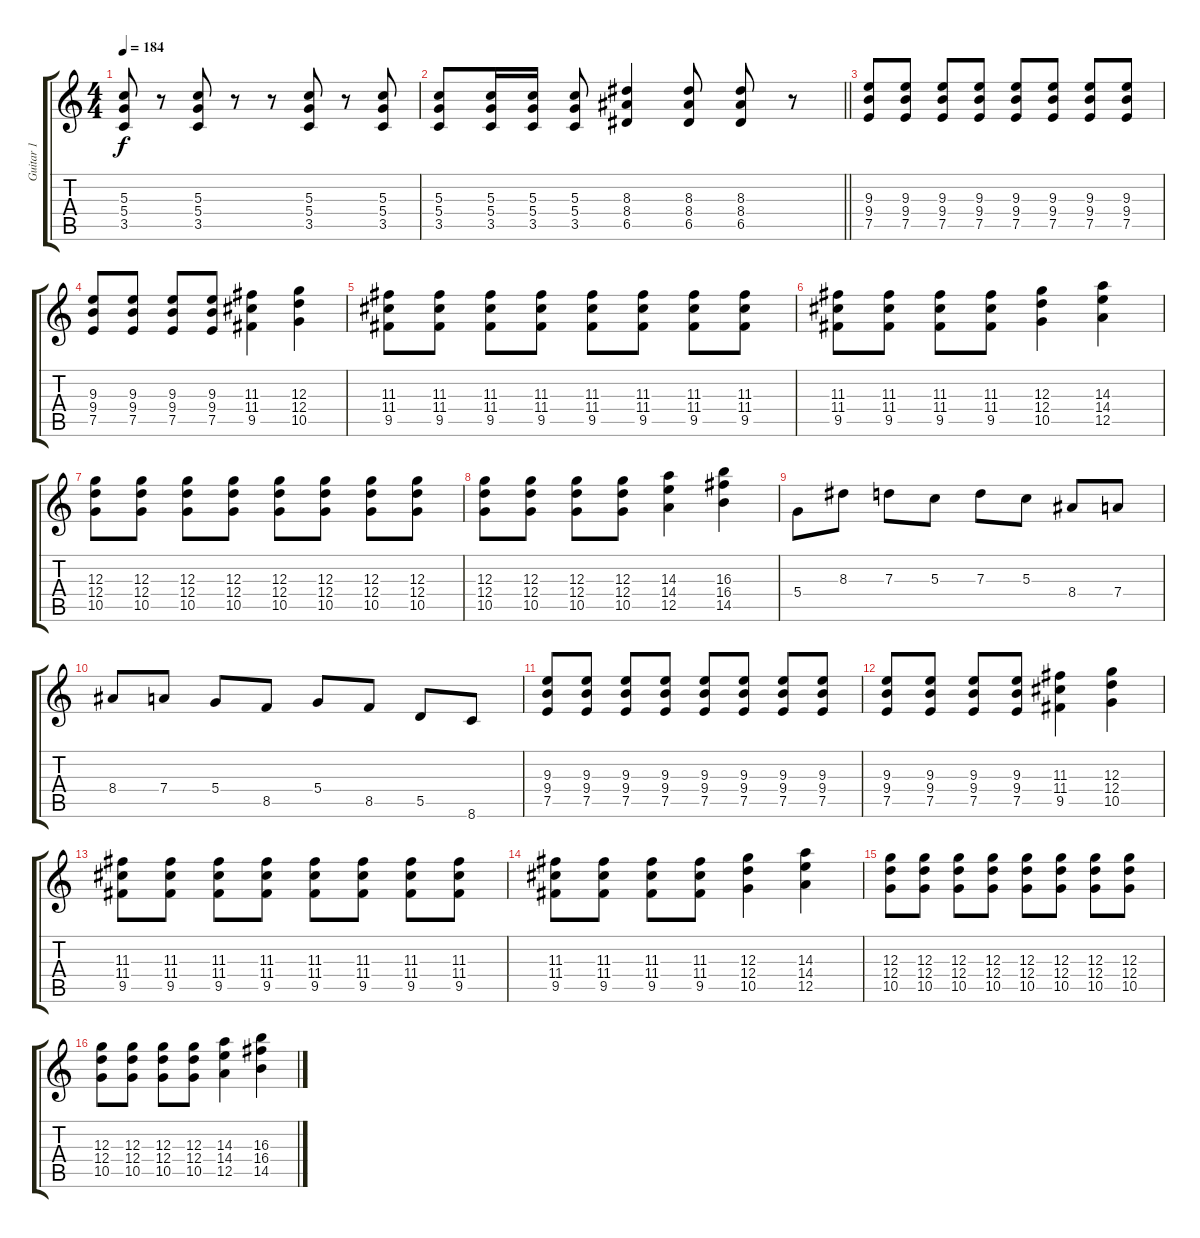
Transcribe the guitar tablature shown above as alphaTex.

\track ("Guitar 1" "Guitar 1") {instrument distortionguitar}
\staff {score tabs}
\tuning (E4 B3 G3 D3 A2 E2) {hide}
\ts (4 4)
\tempo 184
\clef g2
\ks c
(5.3 5.4 3.5).8{dy f} r.8 (5.3 5.4 3.5).8 r.8 r.8 (5.3 5.4 3.5).8 r.8 (5.3 5.4 3.5).8 |
\barLineRight lightlight
(5.3 5.4 3.5).8 (5.3 5.4 3.5).16 (5.3 5.4 3.5).16 (5.3 5.4 3.5).8 (8.3 8.4 6.5).4 (8.3 8.4 6.5).8 (8.3 8.4 6.5).8 r.8 |
(9.3 9.4 7.5).8 (9.3 9.4 7.5).8 (9.3 9.4 7.5).8 (9.3 9.4 7.5).8 (9.3 9.4 7.5).8 (9.3 9.4 7.5).8 (9.3 9.4 7.5).8 (9.3 9.4 7.5).8 |
(9.3 9.4 7.5).8 (9.3 9.4 7.5).8 (9.3 9.4 7.5).8 (9.3 9.4 7.5).8 (11.3 11.4 9.5).4 (12.3 12.4 10.5).4 |
(11.3 11.4 9.5).8 (11.3 11.4 9.5).8 (11.3 11.4 9.5).8 (11.3 11.4 9.5).8 (11.3 11.4 9.5).8 (11.3 11.4 9.5).8 (11.3 11.4 9.5).8 (11.3 11.4 9.5).8 |
(11.3 11.4 9.5).8 (11.3 11.4 9.5).8 (11.3 11.4 9.5).8 (11.3 11.4 9.5).8 (12.3 12.4 10.5).4 (14.3 14.4 12.5).4 |
(12.3 12.4 10.5).8 (12.3 12.4 10.5).8 (12.3 12.4 10.5).8 (12.3 12.4 10.5).8 (12.3 12.4 10.5).8 (12.3 12.4 10.5).8 (12.3 12.4 10.5).8 (12.3 12.4 10.5).8 |
(12.3 12.4 10.5).8 (12.3 12.4 10.5).8 (12.3 12.4 10.5).8 (12.3 12.4 10.5).8 (14.3 14.4 12.5).4 (16.3 16.4 14.5).4 |
5.4.8 8.3.8 7.3.8 5.3.8 7.3.8 5.3.8 8.4.8 7.4.8 |
8.4.8 7.4.8 5.4.8 8.5.8 5.4.8 8.5.8 5.5.8 8.6.8 |
(9.3 9.4 7.5).8 (9.3 9.4 7.5).8 (9.3 9.4 7.5).8 (9.3 9.4 7.5).8 (9.3 9.4 7.5).8 (9.3 9.4 7.5).8 (9.3 9.4 7.5).8 (9.3 9.4 7.5).8 |
(9.3 9.4 7.5).8 (9.3 9.4 7.5).8 (9.3 9.4 7.5).8 (9.3 9.4 7.5).8 (11.3 11.4 9.5).4 (12.3 12.4 10.5).4 |
(11.3 11.4 9.5).8 (11.3 11.4 9.5).8 (11.3 11.4 9.5).8 (11.3 11.4 9.5).8 (11.3 11.4 9.5).8 (11.3 11.4 9.5).8 (11.3 11.4 9.5).8 (11.3 11.4 9.5).8 |
(11.3 11.4 9.5).8 (11.3 11.4 9.5).8 (11.3 11.4 9.5).8 (11.3 11.4 9.5).8 (12.3 12.4 10.5).4 (14.3 14.4 12.5).4 |
(12.3 12.4 10.5).8 (12.3 12.4 10.5).8 (12.3 12.4 10.5).8 (12.3 12.4 10.5).8 (12.3 12.4 10.5).8 (12.3 12.4 10.5).8 (12.3 12.4 10.5).8 (12.3 12.4 10.5).8 |
(12.3 12.4 10.5).8 (12.3 12.4 10.5).8 (12.3 12.4 10.5).8 (12.3 12.4 10.5).8 (14.3 14.4 12.5).4 (16.3 16.4 14.5).4
